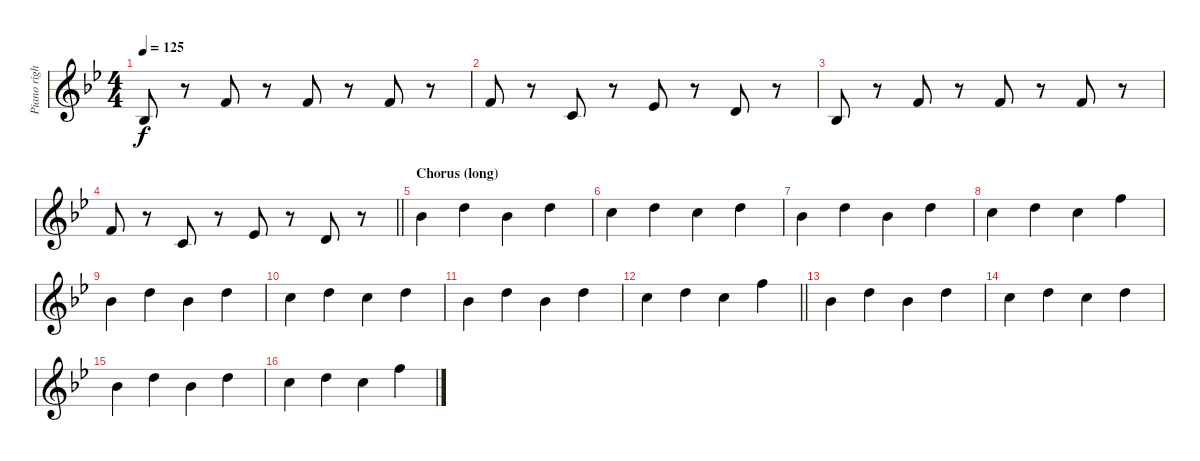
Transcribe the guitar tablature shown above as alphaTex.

\track ("Piano right hand" "Piano righ") {instrument acousticgrandpiano}
\staff {score}
\tuning (E4 B3 G3 D3 A2 E2) {hide}
\ts (4 4)
\tempo 125
\clef g2
\ks bb
3.3.8{dy f} r.8 1.1.8 r.8 1.1.8 r.8 1.1.8 r.8 |
1.1.8 r.8 1.2.8 r.8 4.2.8 r.8 3.2.8 r.8 |
3.3.8 r.8 1.1.8 r.8 1.1.8 r.8 1.1.8 r.8 |
\barLineRight lightlight
1.1.8 r.8 1.2.8 r.8 4.2.8 r.8 3.2.8 r.8 |
\section ("" "Chorus (long)")
6.1.4 10.1.4 6.1.4 10.1.4 |
8.1.4 10.1.4 8.1.4 10.1.4 |
6.1.4 10.1.4 6.1.4 10.1.4 |
22.4.4 10.1.4 8.1.4 13.1.4 |
6.1.4 10.1.4 6.1.4 10.1.4 |
8.1.4 10.1.4 8.1.4 10.1.4 |
6.1.4 10.1.4 6.1.4 10.1.4 |
\barLineRight lightlight
22.4.4 10.1.4 8.1.4 13.1.4 |
6.1.4 10.1.4 6.1.4 10.1.4 |
8.1.4 10.1.4 8.1.4 10.1.4 |
6.1.4 10.1.4 6.1.4 10.1.4 |
22.4.4 10.1.4 8.1.4 13.1.4
